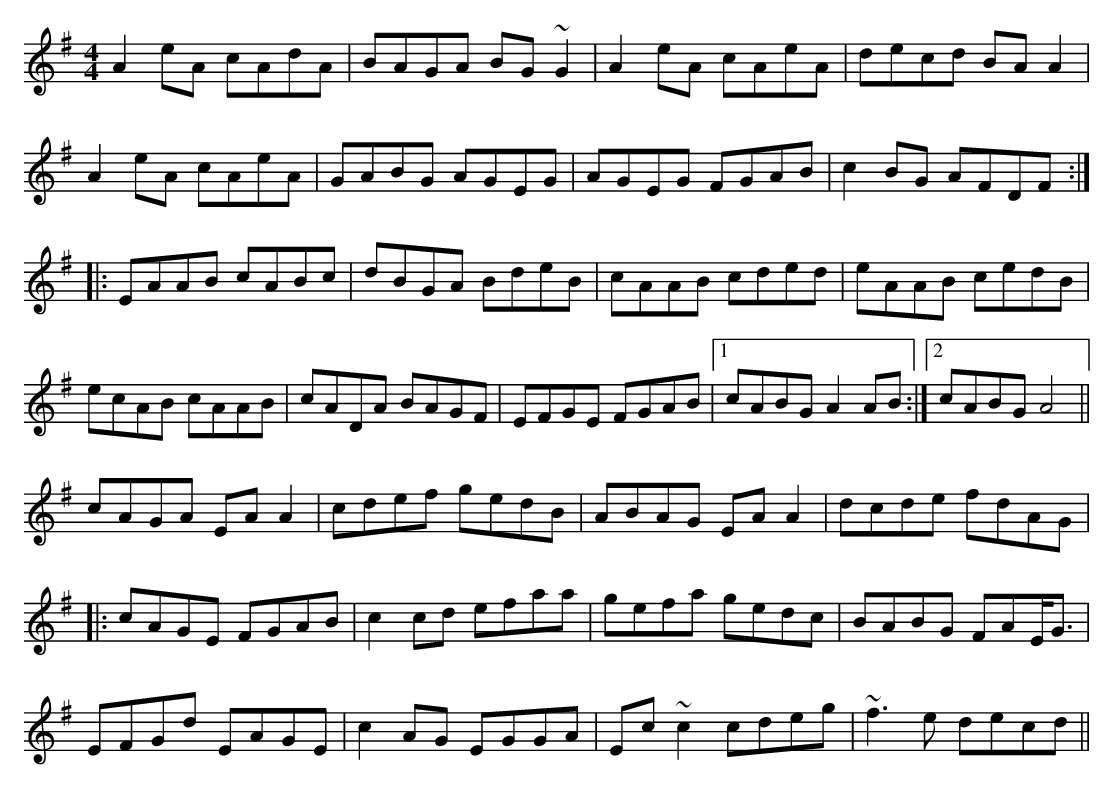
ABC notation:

X:1
M:4/4
K:G
A2 eA cAdA|BAGA BG ~G2|A2 eA cAeA|decd BA A2|
A2 eA cAeA|GABG AGEG|AGEG FGAB|c2 BG AFDF:|
|:EAAB cABc|dBGA BdeB|cAAB cded|eAAB cedB|
ecAB cAAB|cADA BAGF|EFGE FGAB|1 cABG A2 AB:|2 cABG A4||
cAGA EA A2|cdef gedB|ABAG EA A2|dcde fdAG|
|:cAGE FGAB|c2 cd efaa|gefa gedc|BABG FAE<G|
EFGd EAGE|c2 AG EGGA|Ec ~c2 cdeg|~f3e decd||
